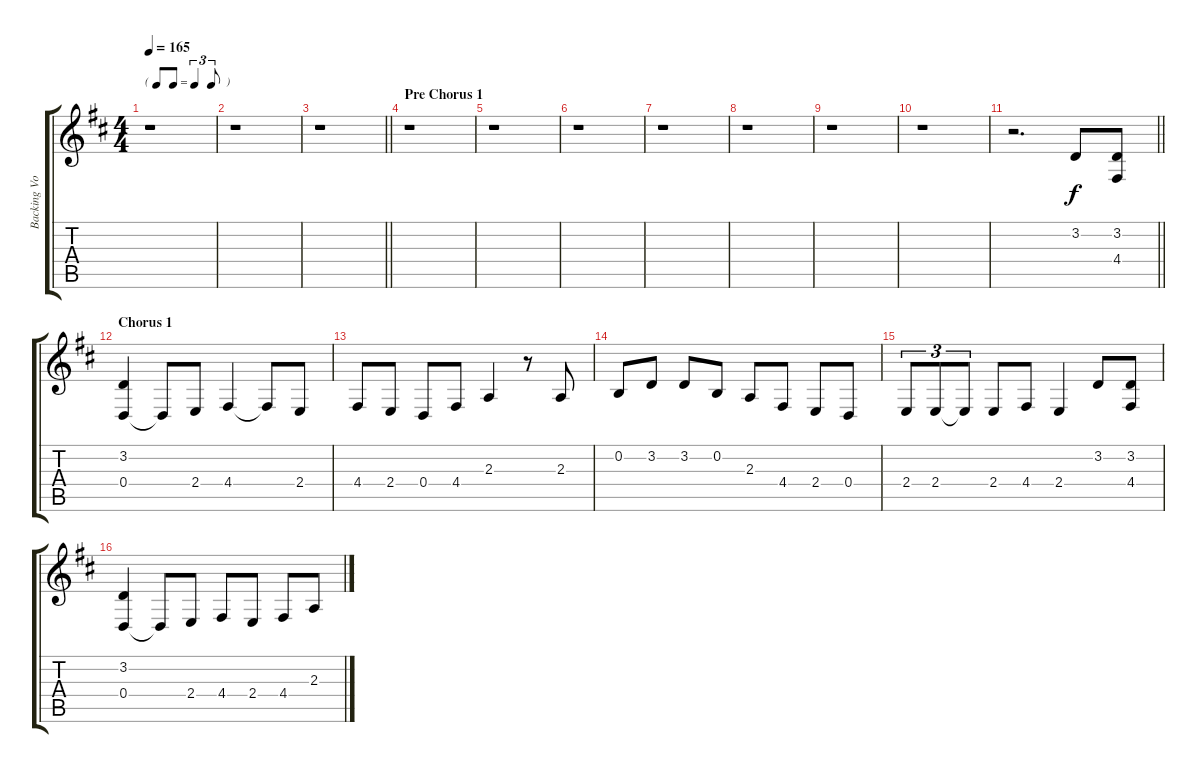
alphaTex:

\track ("Backing Vocals" "Backing Vo") {instrument choiraahs}
\staff {score tabs}
\tuning (E4 B3 G3 D3 A2 E2) {hide}
\ts (4 4)
\tf triplet8th
\tempo 165
\clef g2
\ks d
r.1{dy f} |
r.1 |
\barLineRight lightlight
r.1 |
\section ("" "Pre Chorus 1")
r.1 |
r.1 |
r.1 |
r.1 |
r.1 |
r.1 |
r.1 |
\barLineRight lightlight
r.2{d} 3.2.8 (3.2 4.4).8 |
\section ("" "Chorus 1")
(3.2 0.4).4 0.4{t}.8 2.4.8 4.4.4 4.4{t}.8 2.4.8 |
4.4.8 2.4.8 0.4.8 4.4.8 2.3.4 r.8 2.3.8 |
0.2.8 3.2.8 3.2.8 0.2.8 2.3.8 4.4.8 2.4.8 0.4.8 |
2.4.8{tu (3 2)} 2.4.8{tu (3 2)} 2.4{t}.8{tu (3 2)} 2.4.8 4.4.8 2.4.4 3.2.8 (3.2 4.4).8 |
(3.2 0.4).4 0.4{t}.8 2.4.8 4.4.8 2.4.8 4.4.8 2.3.8
